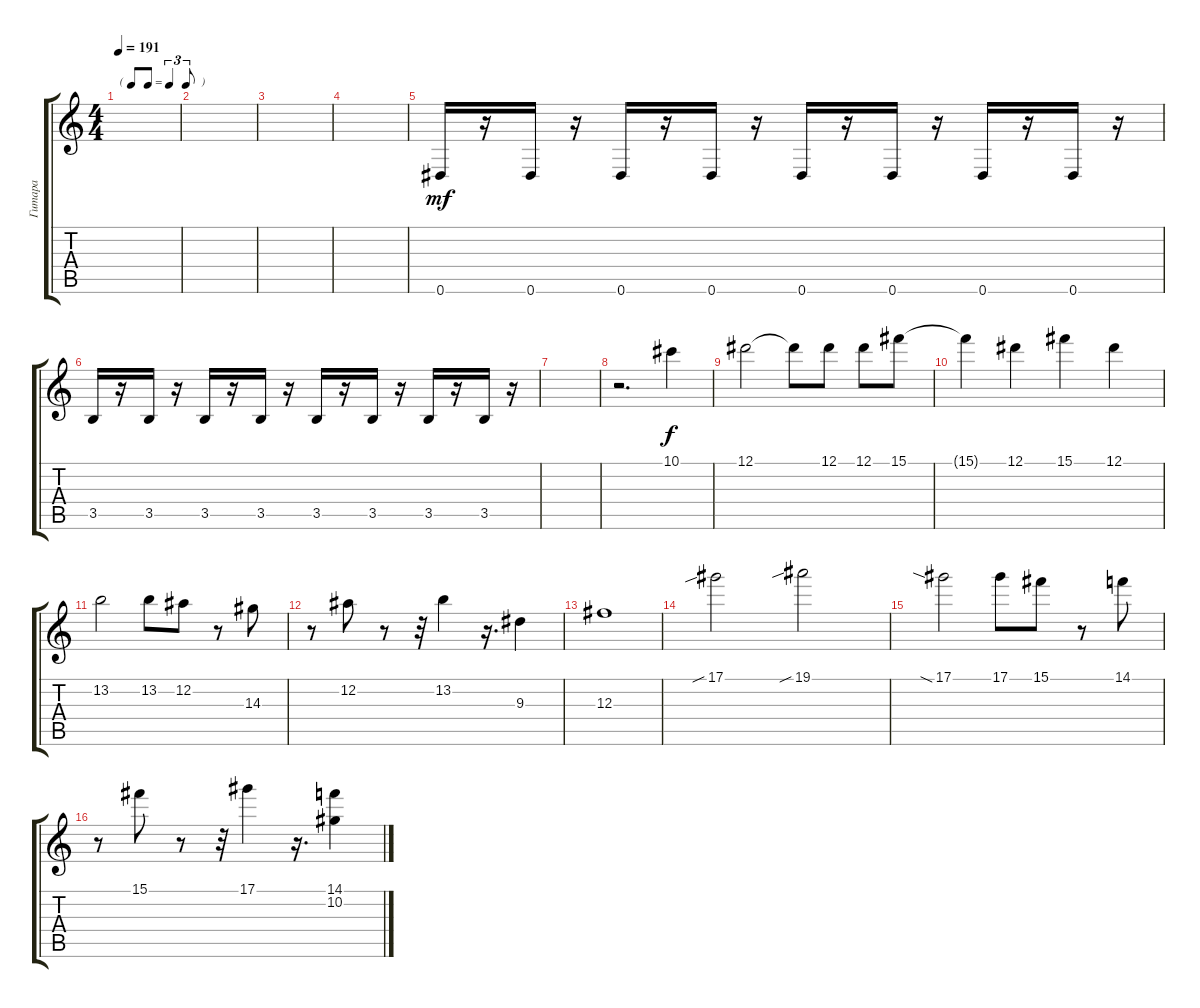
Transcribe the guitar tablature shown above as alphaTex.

\track ("Гитара" "Гитара") {instrument overdrivenguitar}
\staff {score tabs}
\tuning (Eb4 Bb3 Gb3 Db3 Ab2 Eb2) {hide}
\ts (4 4)
\tf triplet8th
\tempo 191
\clef g2
\ks c
|
|
|
|
0.6.16{dy mf} r.16 0.6.16 r.16 0.6.16 r.16 0.6.16 r.16 0.6.16 r.16 0.6.16 r.16 0.6.16 r.16 0.6.16 r.16 |
3.5.16 r.16 3.5.16 r.16 3.5.16 r.16 3.5.16 r.16 3.5.16 r.16 3.5.16 r.16 3.5.16 r.16 3.5.16 r.16 |
|
r.2{d} 10.1.4{dy f} |
12.1.2 12.1{t}.8 12.1.8 12.1.8 15.1.8 |
15.1{t}.4 12.1.4 15.1.4 12.1.4 |
13.2.2 13.2.8 12.2.8 r.8 14.3.8 |
r.8 12.2.8 r.8 r.32 13.2.4 r.16{d} 9.3.4 |
12.3.1 |
17.1{sib}.2 19.1{sib}.2 |
17.1{sia}.2 17.1.8 15.1.8 r.8 14.1.8 |
r.8 15.1.8 r.8 r.32 17.1.4 r.16{d} (14.1 10.2).4
